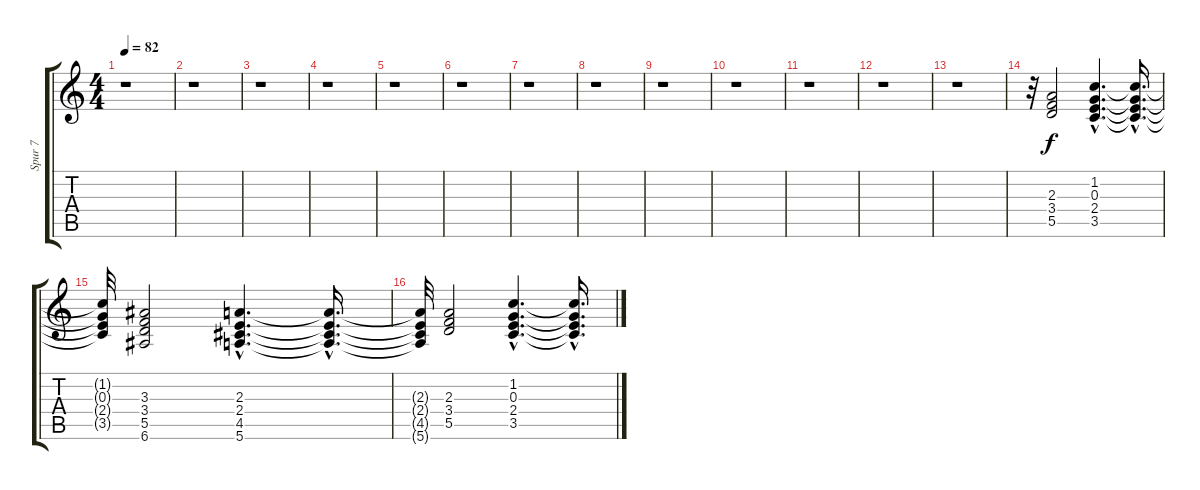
\track ("Spur 7" "Spur 7") {instrument overdrivenguitar}
\staff {score tabs}
\tuning (E4 B3 G3 D3 A2 E2) {hide}
\ts (4 4)
\tempo 82
\clef g2
\ks c
r.1{dy f instrument overdrivenguitar} |
r.1 |
r.1 |
r.1 |
r.1 |
r.1 |
r.1 |
r.1 |
r.1 |
r.1 |
r.1 |
r.1 |
r.1 |
r.32 (2.3 3.4 5.5).2 (1.2{hac} 0.3{hac} 2.4{hac} 3.5{hac}).4{d} (1.2{hac t} 0.3{hac t} 2.4{hac t} 3.5{hac t}).16{d} |
(1.2{t} 0.3{t} 2.4{t} 3.5{t}).32 (3.3 3.4 5.5 6.6).2 (2.3{hac} 2.4{hac} 4.5{hac} 5.6{hac}).4{d} (2.3{hac t} 2.4{hac t} 4.5{hac t} 5.6{hac t}).16{d} |
(2.3{t} 2.4{t} 4.5{t} 5.6{t}).32 (2.3 3.4 5.5).2 (1.2{hac} 0.3{hac} 2.4{hac} 3.5{hac}).4{d} (1.2{hac t} 0.3{hac t} 2.4{hac t} 3.5{hac t}).16{d}
